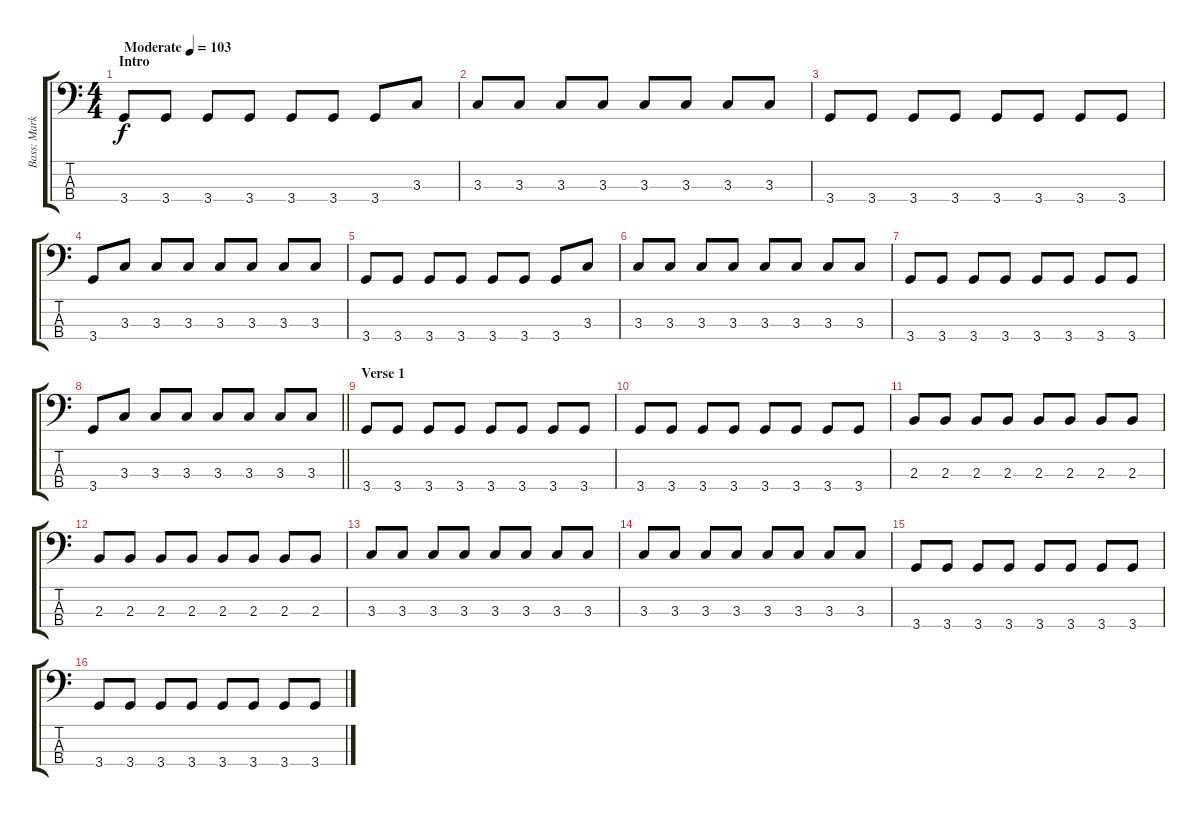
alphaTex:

\track ("Bass: Mark Andes" "Bass: Mark") {instrument electricbasspick}
\staff {score tabs}
\tuning (G2 D2 A1 E1) {hide}
\ts (4 4)
\section ("" "Intro")
\tempo (103 "Moderate")
\clef f4
\ks c
3.4.8{dy f instrument electricbasspick} 3.4.8 3.4.8 3.4.8 3.4.8 3.4.8 3.4.8 3.3.8 |
3.3.8 3.3.8 3.3.8 3.3.8 3.3.8 3.3.8 3.3.8 3.3.8 |
3.4.8 3.4.8 3.4.8 3.4.8 3.4.8 3.4.8 3.4.8 3.4.8 |
3.4.8 3.3.8 3.3.8 3.3.8 3.3.8 3.3.8 3.3.8 3.3.8 |
3.4.8 3.4.8 3.4.8 3.4.8 3.4.8 3.4.8 3.4.8 3.3.8 |
3.3.8 3.3.8 3.3.8 3.3.8 3.3.8 3.3.8 3.3.8 3.3.8 |
3.4.8 3.4.8 3.4.8 3.4.8 3.4.8 3.4.8 3.4.8 3.4.8 |
\barLineRight lightlight
3.4.8 3.3.8 3.3.8 3.3.8 3.3.8 3.3.8 3.3.8 3.3.8 |
\section ("" "Verse 1")
3.4.8 3.4.8 3.4.8 3.4.8 3.4.8 3.4.8 3.4.8 3.4.8 |
3.4.8 3.4.8 3.4.8 3.4.8 3.4.8 3.4.8 3.4.8 3.4.8 |
2.3.8 2.3.8 2.3.8 2.3.8 2.3.8 2.3.8 2.3.8 2.3.8 |
2.3.8 2.3.8 2.3.8 2.3.8 2.3.8 2.3.8 2.3.8 2.3.8 |
3.3.8 3.3.8 3.3.8 3.3.8 3.3.8 3.3.8 3.3.8 3.3.8 |
3.3.8 3.3.8 3.3.8 3.3.8 3.3.8 3.3.8 3.3.8 3.3.8 |
3.4.8 3.4.8 3.4.8 3.4.8 3.4.8 3.4.8 3.4.8 3.4.8 |
3.4.8 3.4.8 3.4.8 3.4.8 3.4.8 3.4.8 3.4.8 3.4.8
